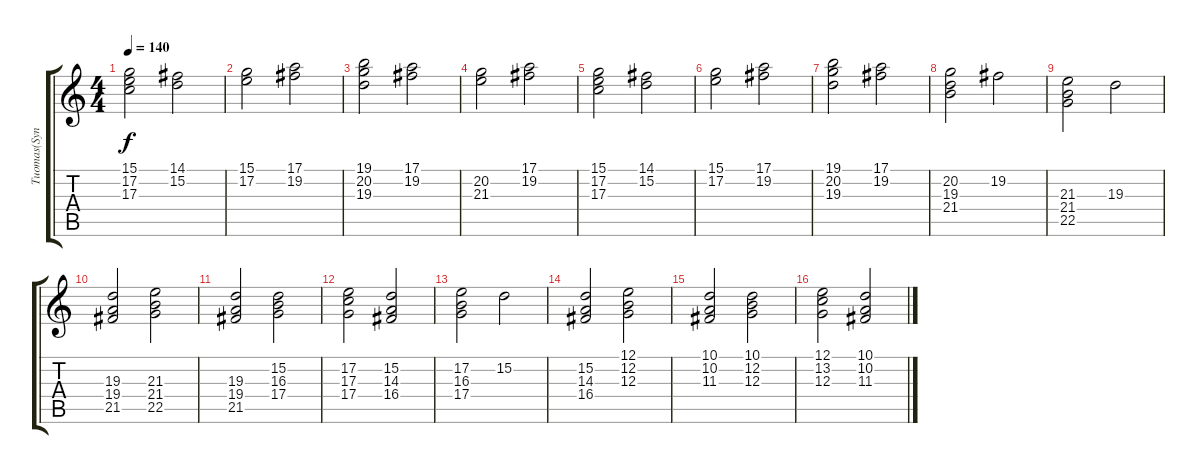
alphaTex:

\track ("Tuomas(Synth Strings)" "Tuomas(Syn") {instrument synthstrings1}
\staff {score tabs}
\tuning (E4 B3 G3 D3 A2 E2) {hide}
\ts (4 4)
\tempo 140
\clef g2
\ks c
(15.1 17.2 17.3).2{dy f} (14.1 15.2).2 |
(15.1 17.2).2 (17.1 19.2).2 |
(19.1 20.2 19.3).2 (17.1 19.2).2 |
(20.2 21.3).2 (17.1 19.2).2 |
(15.1 17.2 17.3).2 (14.1 15.2).2 |
(15.1 17.2).2 (17.1 19.2).2 |
(19.1 20.2 19.3).2 (17.1 19.2).2 |
(20.2 19.3 21.4).2 19.2.2 |
(21.3 21.4 22.5).2 19.3.2 |
(19.3 19.4 21.5).2 (21.3 21.4 22.5).2 |
(19.3 19.4 21.5).2 (15.2 16.3 17.4).2 |
(17.2 17.3 17.4).2 (15.2 14.3 16.4).2 |
(17.2 16.3 17.4).2 15.2.2 |
(15.2 14.3 16.4).2 (12.1 12.2 12.3).2 |
(10.1 10.2 11.3).2 (10.1 12.2 12.3).2 |
(12.1 13.2 12.3).2 (10.1 10.2 11.3).2
